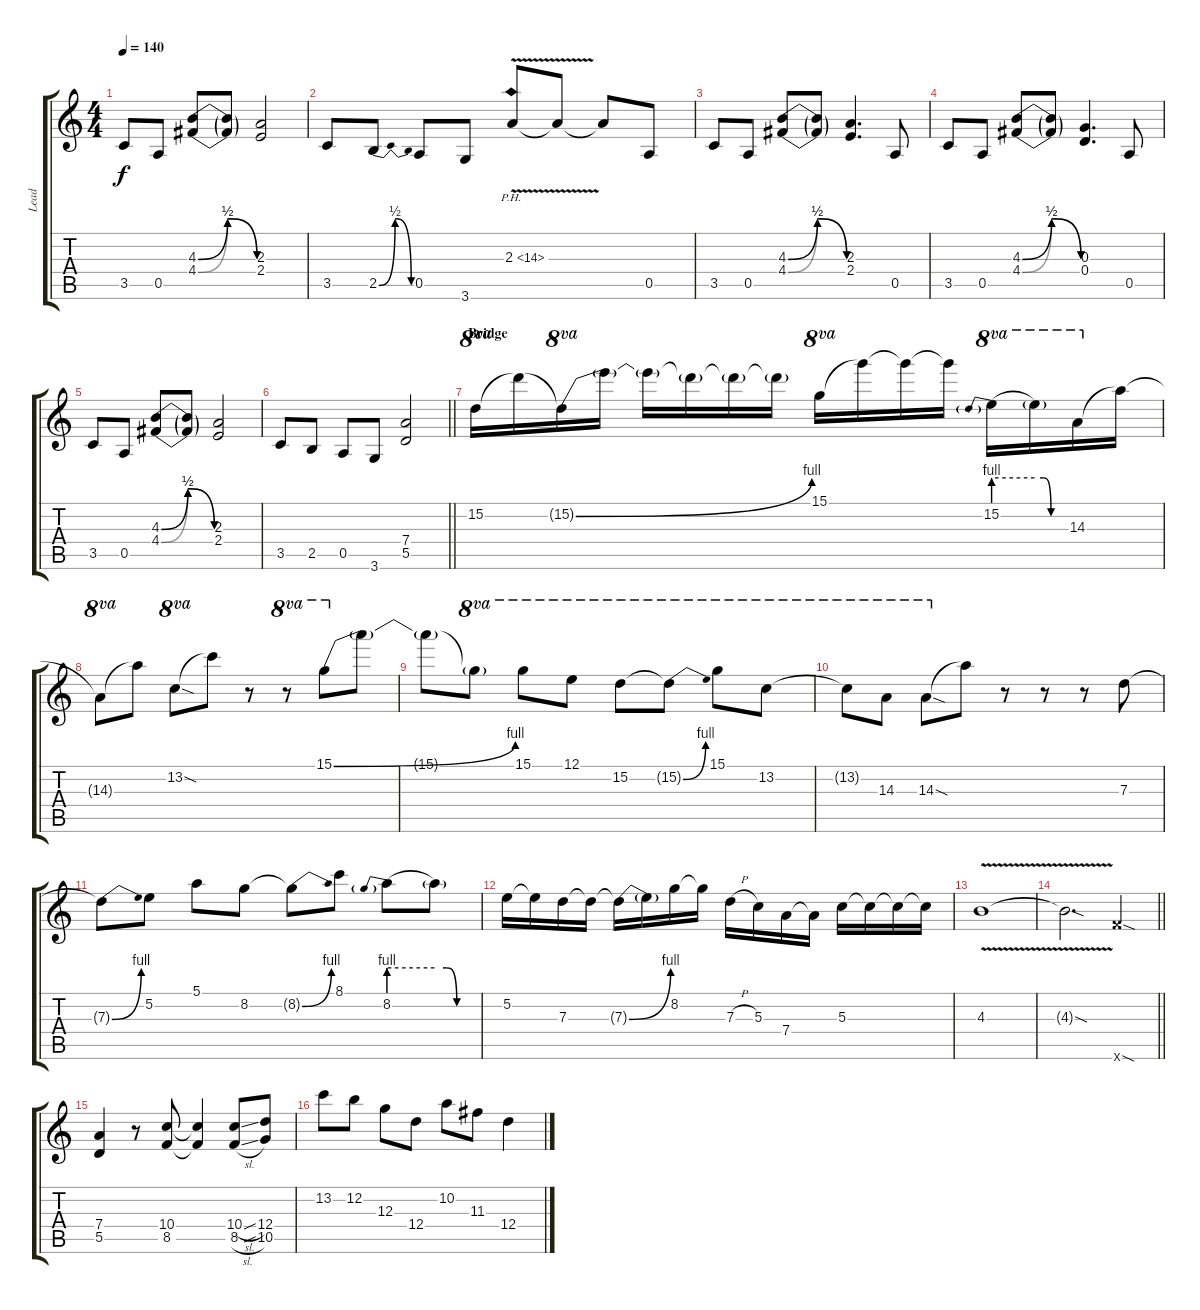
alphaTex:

\track ("Lead" "Lead") {instrument distortionguitar}
\staff {score tabs}
\tuning (E4 B3 G3 D3 A2 E2) {hide}
\ts (4 4)
\tempo 140
\clef g2
\ks aminor
3.5.8{dy f} 0.5.8 (4.3{be (bendrelease 0 0 10 2 10 2 60 0)} 4.4{be (bendrelease 0 0 10 2 10 2 60 0)}).8 (4.3{t} 4.4{t}).8 (2.3 2.4).2 |
3.5.8 2.5{be (bendrelease 0 0 15 2 15 2 60 0)}.8 0.5.8 3.6.8 2.3{ph 12 v}.8 2.3{t}.8 2.3{t}.8 0.5.8 |
3.5.8 0.5.8 (4.3{be (bendrelease 0 0 10 2 10 2 60 0)} 4.4{be (bendrelease 0 0 10 2 10 2 60 0)}).8 (4.3{t} 4.4{t}).8 (2.3 2.4).4{d} 0.5.8 |
3.5.8 0.5.8 (4.3{be (bendrelease 0 0 10 2 10 2 60 0)} 4.4{be (bendrelease 0 0 10 2 10 2 60 0)}).8 (4.3{t} 4.4{t}).8 (0.3 0.4).4{d} 0.5.8 |
3.5.8 0.5.8 (4.3{be (bendrelease 0 0 10 2 10 2 60 0)} 4.4{be (bendrelease 0 0 10 2 10 2 60 0)}).8 (4.3{t} 4.4{t}).8 (2.3 2.4).2 |
\barLineRight lightlight
3.5.8 2.5.8 0.5.8 3.6.8 (7.4 5.5).2 |
\section ("" "Bridge")
15.2.16{ot 8va} 15.2{t}.16 15.2{be (bend 0 0 60 4) t}.16{ot 8va} 15.2{t}.16 15.2{t}.16 15.2{t}.16 15.2{t}.16 15.2{t}.16 15.1.16{ot 8va} 15.1{t}.16 15.1{t}.16 15.1{t}.16 15.2{be (prebend 0 4 60 4)}.16{ot 8va} 15.2{be (custom 0 4 15 4 30 0 60 0) t}.16{ot 8va} 14.3.16{ot 8va} 14.3{t}.16 |
14.3{t}.8{ot 8va} 14.3{t}.8 13.2{sod}.8{ot 8va} 13.2{t}.8 r.8 r.8{ot 8va} 15.1{be (bend 0 0 60 4)}.8{ot 8va} 15.1{t}.8 |
15.1{t}.8 15.1{t}.8{ot 8va} 15.1.8{ot 8va} 12.1.8{ot 8va} 15.2.8{ot 8va} 15.2{be (bend 0 0 60 4) t}.8{ot 8va} 15.1.8{ot 8va} 13.2.8{ot 8va} |
13.2{t}.8{ot 8va} 14.3.8{ot 8va} 14.3{sod}.8{ot 8va} 14.3{t}.8 r.8 r.8 r.8 7.3.8 |
7.3{be (bend 0 0 60 4) t}.8 5.2.8 5.1.8 8.2.8 8.2{be (bend 0 0 60 4) t}.8 8.1.8 8.2{be (prebend 0 4 60 4)}.8 8.2{be (custom 0 4 15 4 30 0 60 0) t}.8 |
5.2.16 5.2{t}.16 7.3.16 7.3{t}.16 7.3{be (bend 0 0 60 4) t}.16 7.3{t}.16 8.2.16 8.2{t}.16 7.3{h}.16 5.3.16 7.4.16 7.4{t}.16 5.3.16 5.3{t}.16 5.3{t}.16 5.3{t}.16 |
4.3{v}.1 |
\barLineRight lightlight
4.3{sod t}.2{d} 13.6{sod x}.4 |
(7.4 5.5).4 r.8 (10.4 8.5).8 (10.4{t} 8.5{t}).4 (10.4{sl} 8.5{sl}).8 (12.4 10.5).8 |
13.2.8 12.2.8 12.3.8 12.4.8 10.2.8 11.3.8 12.4.4
